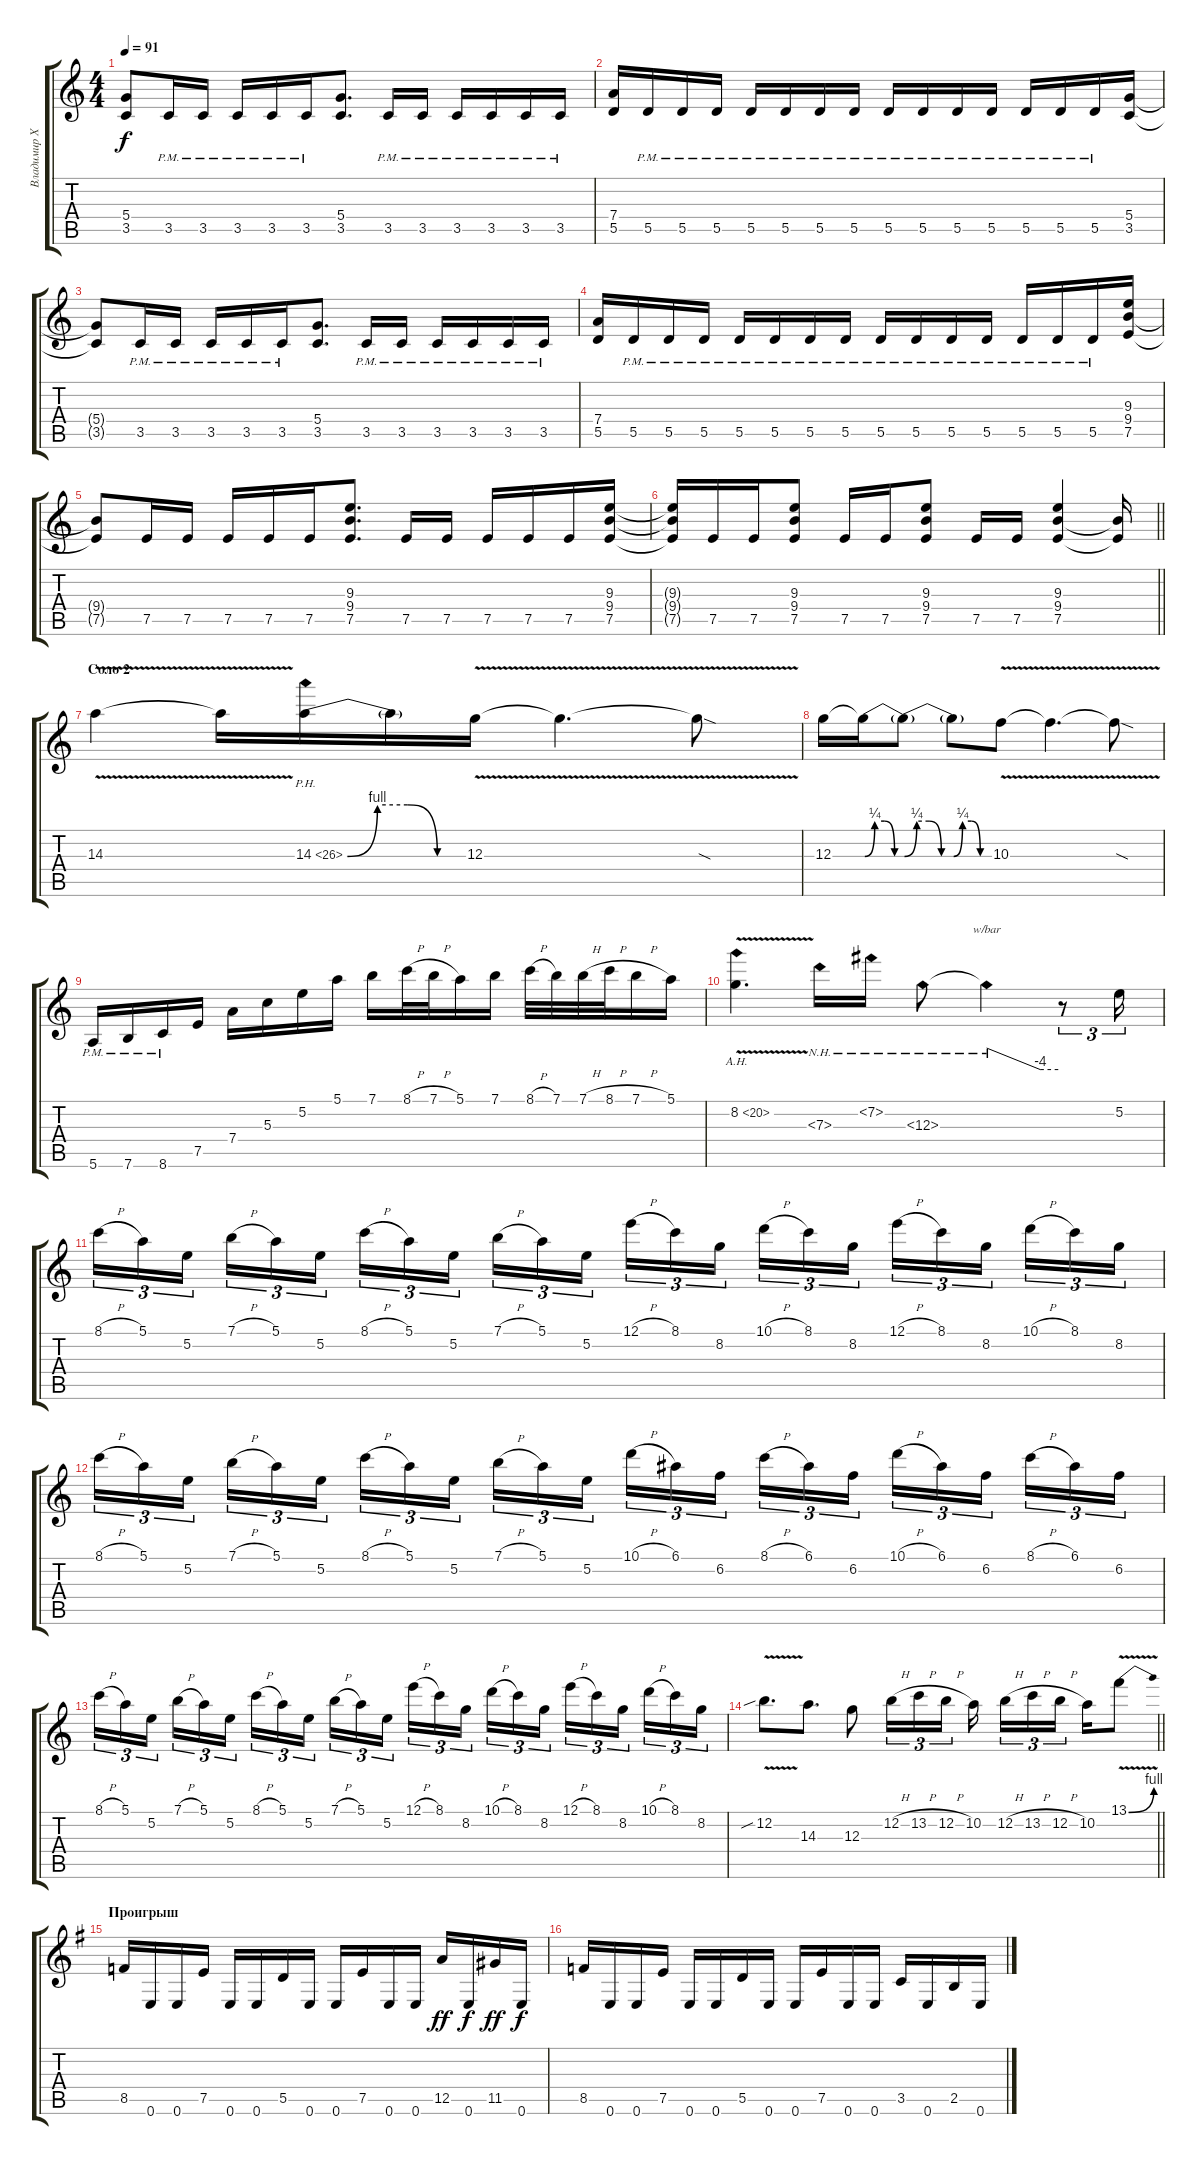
\track ("Владимир Холстинин" "Владимир Х") {instrument distortionguitar}
\staff {score tabs}
\tuning (E4 B3 G3 D3 A2 E2) {hide}
\ts (4 4)
\tempo 91
\clef g2
\ks aminor
(5.4{t} 3.5{t}).8{dy f} 3.5{pm}.16 3.5{pm}.16 3.5{pm}.16 3.5{pm}.16 3.5{pm}.16 (5.4 3.5).8{d} 3.5{pm}.16 3.5{pm}.16 3.5{pm}.16 3.5{pm}.16 3.5{pm}.16 3.5{pm}.16 |
(7.4 5.5).16 5.5{pm}.16 5.5{pm}.16 5.5{pm}.16 5.5{pm}.16 5.5{pm}.16 5.5{pm}.16 5.5{pm}.16 5.5{pm}.16 5.5{pm}.16 5.5{pm}.16 5.5{pm}.16 5.5{pm}.16 5.5{pm}.16 5.5{pm}.16 (5.4 3.5).16 |
(5.4{t} 3.5{t}).8 3.5{pm}.16 3.5{pm}.16 3.5{pm}.16 3.5{pm}.16 3.5{pm}.16 (5.4 3.5).8{d} 3.5{pm}.16 3.5{pm}.16 3.5{pm}.16 3.5{pm}.16 3.5{pm}.16 3.5{pm}.16 |
(7.4 5.5).16 5.5{pm}.16 5.5{pm}.16 5.5{pm}.16 5.5{pm}.16 5.5{pm}.16 5.5{pm}.16 5.5{pm}.16 5.5{pm}.16 5.5{pm}.16 5.5{pm}.16 5.5{pm}.16 5.5{pm}.16 5.5{pm}.16 5.5{pm}.16 (9.3 9.4 7.5).16 |
(9.4{t} 7.5{t}).8 7.5.16 7.5.16 7.5.16 7.5.16 7.5.16 (9.3 9.4 7.5).8{d} 7.5.16 7.5.16 7.5.16 7.5.16 7.5.16 (9.3 9.4 7.5).16 |
\barLineRight lightlight
(9.3{t} 9.4{t} 7.5{t}).16 7.5.16 7.5.16 (9.3 9.4 7.5).8 7.5.16 7.5.16 (9.3 9.4 7.5).8 7.5.16 7.5.16 (9.3 9.4 7.5).4 (9.4{t} 7.5{t}).16 |
\section ("" "Соло 2")
14.3{v}.4 14.3{v t}.16 14.3{be (custom 0 0 15 4 30 4 45 0 60 0) ph 12}.16 14.3{t}.16 12.3{v}.16 12.3{v t}.4{d} 12.3{sod t}.8 |
12.3.16 12.3{be (custom 0 0 15 1 30 1 45 0 60 0) t}.16 12.3{be (custom 0 0 15 1 30 1 45 0 60 0) t}.8 12.3{be (custom 0 0 15 1 30 1 45 0 60 0) t}.8 10.3{v}.8 10.3{v t}.4{d} 10.3{sod t}.8 |
5.6{pm}.16 7.6{pm}.16 8.6{pm}.16 7.5.16 7.4.16 5.3.16 5.2.16 5.1.16 7.1.16 8.1{h}.32 7.1{h}.32 5.1.16 7.1.16 8.1{h}.32 7.1.32 7.1{h}.32 8.1{h}.32 7.1{h}.16 5.1.16 |
8.2{ah 12 v}.4{d} 7.3{nh}.16 7.2{nh}.16 12.3{nh}.8 12.3{nh t}.4{tbe (custom default 0 0 45 -16 60 -16)} r.8{tu (3 2)} 5.2.16{tu (3 2)} |
8.1{h}.16{tu (3 2)} 5.1.16{tu (3 2)} 5.2.16{tu (3 2) beam splitsecondary} 7.1{h}.16{tu (3 2)} 5.1.16{tu (3 2)} 5.2.16{tu (3 2)} 8.1{h}.16{tu (3 2)} 5.1.16{tu (3 2)} 5.2.16{tu (3 2) beam splitsecondary} 7.1{h}.16{tu (3 2)} 5.1.16{tu (3 2)} 5.2.16{tu (3 2)} 12.1{h}.16{tu (3 2)} 8.1.16{tu (3 2)} 8.2.16{tu (3 2) beam splitsecondary} 10.1{h}.16{tu (3 2)} 8.1.16{tu (3 2)} 8.2.16{tu (3 2)} 12.1{h}.16{tu (3 2)} 8.1.16{tu (3 2)} 8.2.16{tu (3 2) beam splitsecondary} 10.1{h}.16{tu (3 2)} 8.1.16{tu (3 2)} 8.2.16{tu (3 2)} |
8.1{h}.16{tu (3 2)} 5.1.16{tu (3 2)} 5.2.16{tu (3 2) beam splitsecondary} 7.1{h}.16{tu (3 2)} 5.1.16{tu (3 2)} 5.2.16{tu (3 2)} 8.1{h}.16{tu (3 2)} 5.1.16{tu (3 2)} 5.2.16{tu (3 2) beam splitsecondary} 7.1{h}.16{tu (3 2)} 5.1.16{tu (3 2)} 5.2.16{tu (3 2)} 10.1{h}.16{tu (3 2)} 6.1.16{tu (3 2)} 6.2.16{tu (3 2) beam splitsecondary} 8.1{h}.16{tu (3 2)} 6.1.16{tu (3 2)} 6.2.16{tu (3 2)} 10.1{h}.16{tu (3 2)} 6.1.16{tu (3 2)} 6.2.16{tu (3 2) beam splitsecondary} 8.1{h}.16{tu (3 2)} 6.1.16{tu (3 2)} 6.2.16{tu (3 2)} |
8.1{h}.16{tu (3 2)} 5.1.16{tu (3 2)} 5.2.16{tu (3 2) beam splitsecondary} 7.1{h}.16{tu (3 2)} 5.1.16{tu (3 2)} 5.2.16{tu (3 2)} 8.1{h}.16{tu (3 2)} 5.1.16{tu (3 2)} 5.2.16{tu (3 2) beam splitsecondary} 7.1{h}.16{tu (3 2)} 5.1.16{tu (3 2)} 5.2.16{tu (3 2)} 12.1{h}.16{tu (3 2)} 8.1.16{tu (3 2)} 8.2.16{tu (3 2) beam splitsecondary} 10.1{h}.16{tu (3 2)} 8.1.16{tu (3 2)} 8.2.16{tu (3 2)} 12.1{h}.16{tu (3 2)} 8.1.16{tu (3 2)} 8.2.16{tu (3 2) beam splitsecondary} 10.1{h}.16{tu (3 2)} 8.1.16{tu (3 2)} 8.2.16{tu (3 2)} |
\barLineRight lightlight
12.2{v sib}.8{d} 14.3.8{d} 12.3.8 12.2{h}.16{tu (3 2)} 13.2{h}.16{tu (3 2)} 12.2{h}.16{tu (3 2) beam splitsecondary} 10.2.16{beam splitsecondary} 12.2{h}.16{tu (3 2)} 13.2{h}.16{tu (3 2)} 12.2{h}.16{tu (3 2) beam splitsecondary} 10.2.16 13.1{be (bend 0 0 60 4) v}.8 |
\section ("" "Проигрыш")
\ks eminor
8.5.16 0.6.16 0.6.16 7.5.16 0.6.16 0.6.16 5.5.16 0.6.16 0.6.16 7.5.16 0.6.16 0.6.16 12.5.16{dy ff} 0.6.16{dy f} 11.5.16{dy ff} 0.6.16{dy f} |
8.5.16 0.6.16 0.6.16 7.5.16 0.6.16 0.6.16 5.5.16 0.6.16 0.6.16 7.5.16 0.6.16 0.6.16 3.5.16 0.6.16 2.5.16 0.6.16
